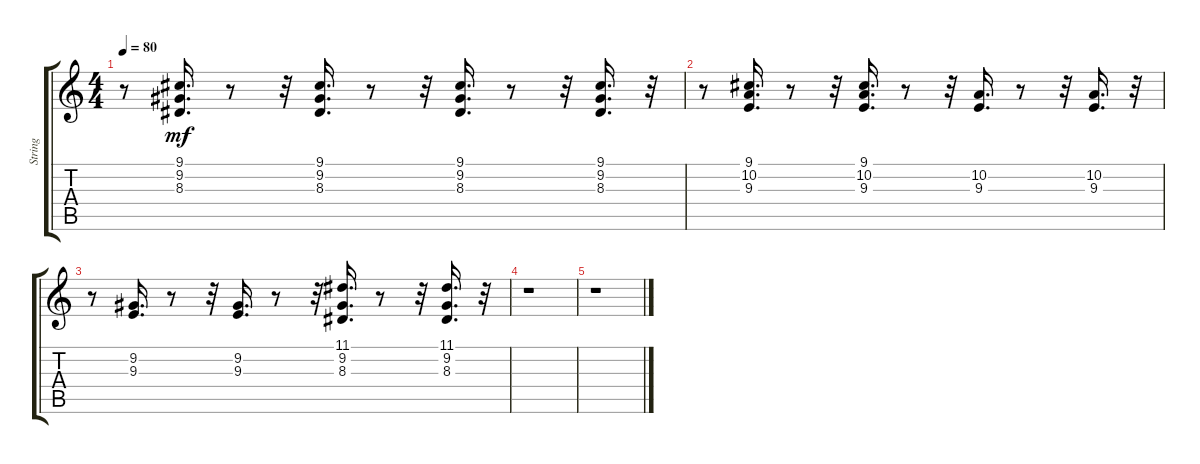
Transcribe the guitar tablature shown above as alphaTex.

\track ("String" "String") {instrument synthstrings1}
\staff {score tabs}
\tuning (E4 B3 G3 D3 A2 E2) {hide}
\ts (4 4)
\tempo 80
\clef g2
\ks c
r.8{dy mf} (9.1 9.2 8.3).16{d} r.8 r.32 (9.1 9.2 8.3).16{d} r.8 r.32 (9.1 9.2 8.3).16{d} r.8 r.32 (9.1 9.2 8.3).16{d} r.32 |
r.8 (9.1 10.2 9.3).16{d} r.8 r.32 (9.1 10.2 9.3).16{d} r.8 r.32 (10.2 9.3).16{d} r.8 r.32 (10.2 9.3).16{d} r.32 |
r.8 (9.2 9.3).16{d} r.8 r.32 (9.2 9.3).16{d} r.8 r.32 (11.1 9.2 8.3).16{d} r.8 r.32 (11.1 9.2 8.3).16{d} r.32 |
r.1 |
r.1
